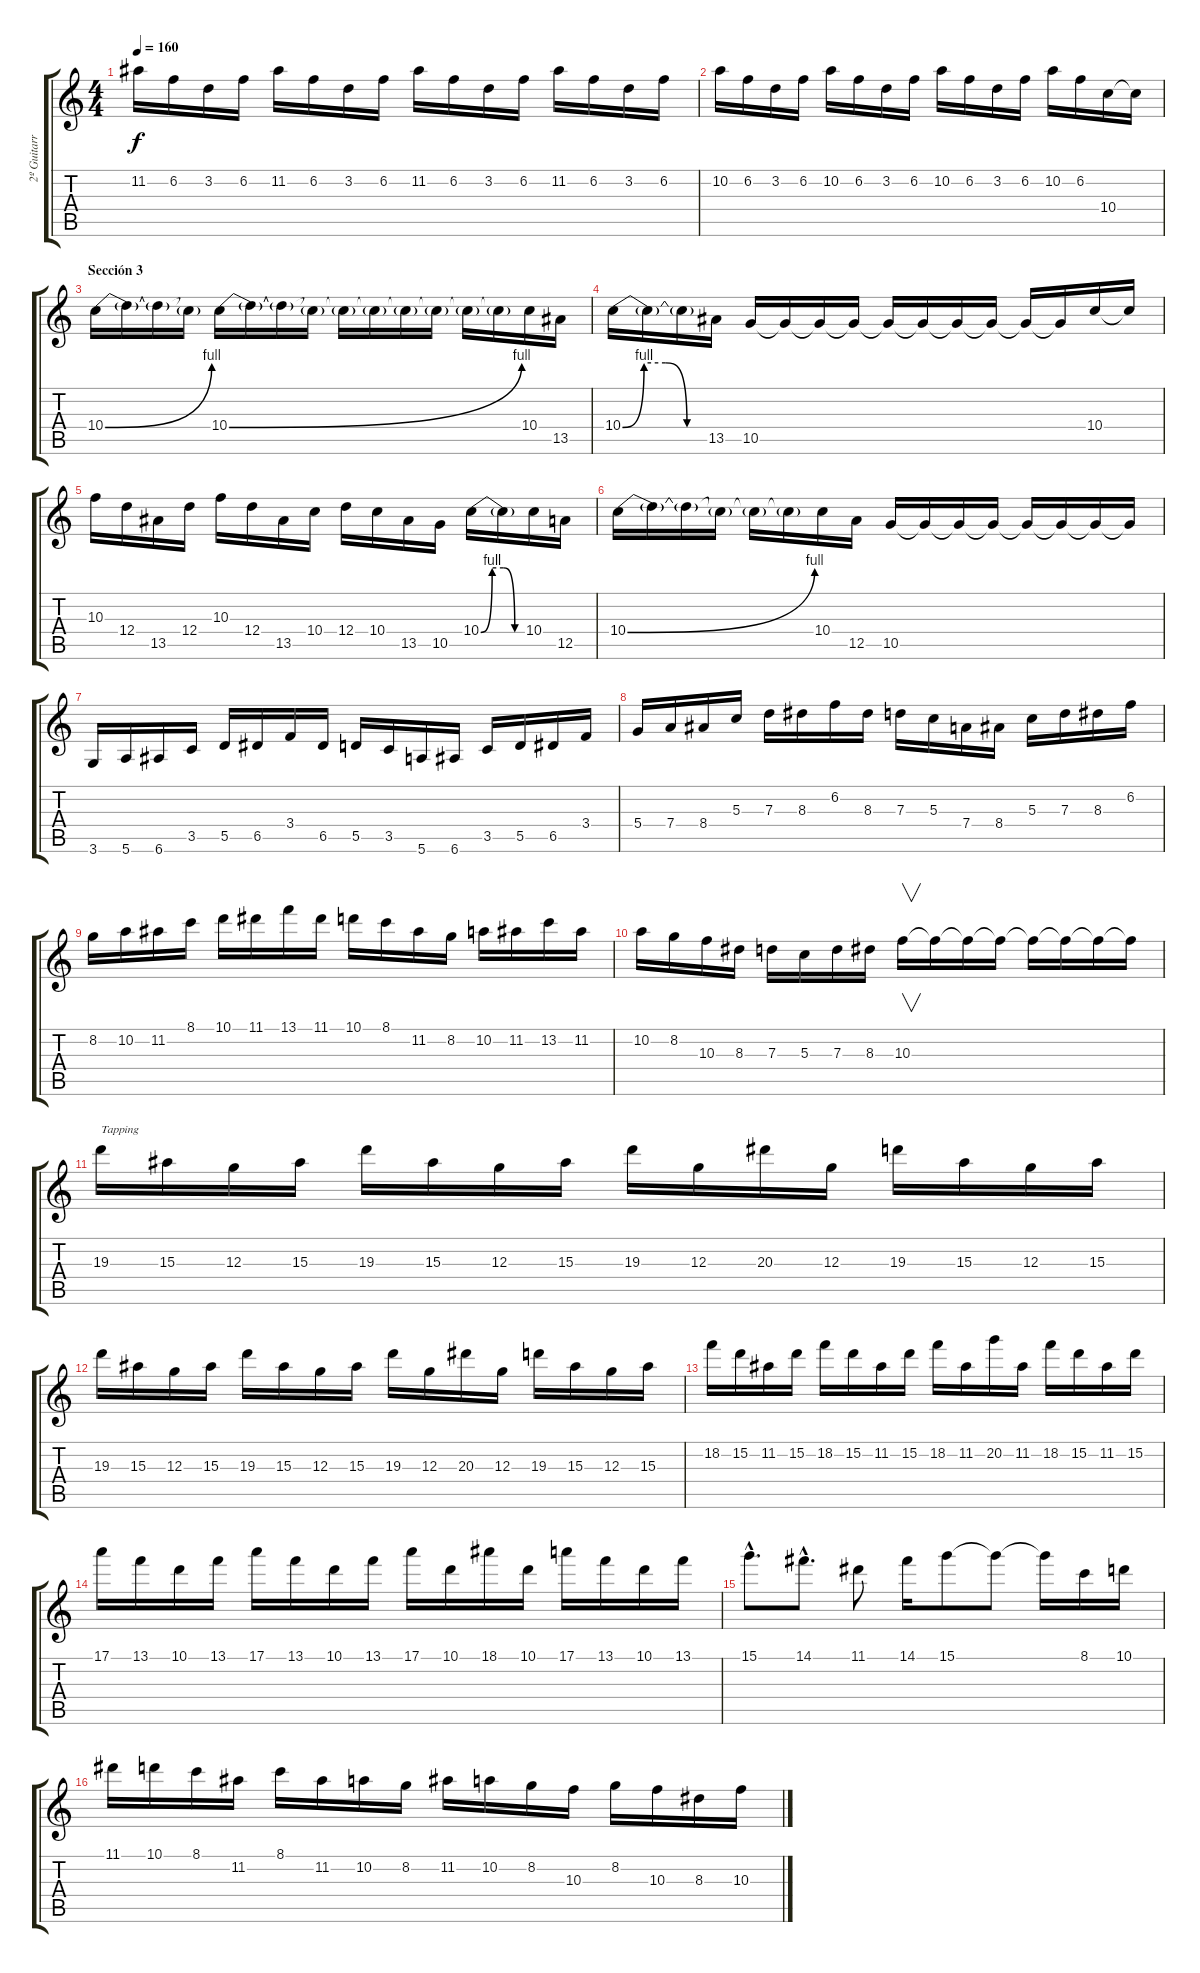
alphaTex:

\track ("2º Guitarra" "2º Guitarr") {instrument overdrivenguitar}
\staff {score tabs}
\tuning (E4 B3 G3 D3 A2 E2) {hide}
\ts (4 4)
\tempo 160
\clef g2
\ks c
11.2.16{dy f} 6.2.16 3.2.16 6.2.16 11.2.16 6.2.16 3.2.16 6.2.16 11.2.16 6.2.16 3.2.16 6.2.16 11.2.16 6.2.16 3.2.16 6.2.16 |
10.2.16 6.2.16 3.2.16 6.2.16 10.2.16 6.2.16 3.2.16 6.2.16 10.2.16 6.2.16 3.2.16 6.2.16 10.2.16 6.2.16 10.4.16 10.4{t}.16 |
\section ("" "Sección 3")
10.4{be (bend 0 0 60 4)}.16{volume 16} 10.4{t}.16 10.4{t}.16 10.4{t}.16 10.4{be (bend 0 0 60 4)}.16 10.4{t}.16 10.4{t}.16 10.4{t}.16 10.4{t}.16 10.4{t}.16 10.4{t}.16 10.4{t}.16 10.4{t}.16 10.4{t}.16 10.4.16 13.5.16 |
10.4{be (custom 0 0 15 4 30 4 45 0 60 0)}.16 10.4{t}.16 10.4{t}.16 13.5.16 10.5.16 10.5{t}.16 10.5{t}.16 10.5{t}.16 10.5{t}.16 10.5{t}.16 10.5{t}.16 10.5{t}.16 10.5{t}.16 10.5{t}.16 10.4.16 10.4{t}.16 |
10.3.16 12.4.16 13.5.16 12.4.16 10.3.16 12.4.16 13.5.16 10.4.16 12.4.16 10.4.16 13.5.16 10.5.16 10.4{be (custom 0 0 15 4 30 4 45 0 60 0)}.16 10.4{t}.16 10.4.16 12.5.16 |
10.4{be (bend 0 0 60 4)}.16 10.4{t}.16 10.4{t}.16 10.4{t}.16 10.4{t}.16 10.4{t}.16 10.4.16 12.5.16 10.5.16 10.5{t}.16 10.5{t}.16 10.5{t}.16 10.5{t}.16 10.5{t}.16 10.5{t}.16 10.5{t}.16 |
3.6.16 5.6.16 6.6.16 3.5.16 5.5.16 6.5.16 3.4.16 6.5.16 5.5.16 3.5.16 5.6.16 6.6.16 3.5.16 5.5.16 6.5.16 3.4.16 |
5.4.16 7.4.16 8.4.16 5.3.16 7.3.16 8.3.16 6.2.16 8.3.16 7.3.16 5.3.16 7.4.16 8.4.16 5.3.16 7.3.16 8.3.16 6.2.16 |
8.2.16 10.2.16 11.2.16 8.1.16 10.1.16 11.1.16 13.1.16 11.1.16 10.1.16 8.1.16 11.2.16 8.2.16 10.2.16 11.2.16 13.2.16 11.2.16 |
10.2.16 8.2.16 10.3.16 8.3.16 7.3.16 5.3.16 7.3.16 8.3.16 10.3.16{v} 10.3{t}.16 10.3{t}.16 10.3{t}.16 10.3{t}.16 10.3{t}.16 10.3{t}.16 10.3{t}.16 |
19.3.16{txt "Tapping"} 15.3.16 12.3.16 15.3.16 19.3.16 15.3.16 12.3.16 15.3.16 19.3.16 12.3.16 20.3.16 12.3.16 19.3.16 15.3.16 12.3.16 15.3.16 |
19.3.16 15.3.16 12.3.16 15.3.16 19.3.16 15.3.16 12.3.16 15.3.16 19.3.16 12.3.16 20.3.16 12.3.16 19.3.16 15.3.16 12.3.16 15.3.16 |
18.2.16 15.2.16 11.2.16 15.2.16 18.2.16 15.2.16 11.2.16 15.2.16 18.2.16 11.2.16 20.2.16 11.2.16 18.2.16 15.2.16 11.2.16 15.2.16 |
17.1.16 13.1.16 10.1.16 13.1.16 17.1.16 13.1.16 10.1.16 13.1.16 17.1.16 10.1.16 18.1.16 10.1.16 17.1.16 13.1.16 10.1.16 13.1.16 |
15.1{hac}.8{d} 14.1{hac}.8{d} 11.1.8 14.1.16 15.1.8 15.1{t}.8 15.1{t}.16 8.1.16 10.1.16 |
11.1.16 10.1.16 8.1.16 11.2.16 8.1.16 11.2.16 10.2.16 8.2.16 11.2.16 10.2.16 8.2.16 10.3.16 8.2.16 10.3.16 8.3.16 10.3.16
